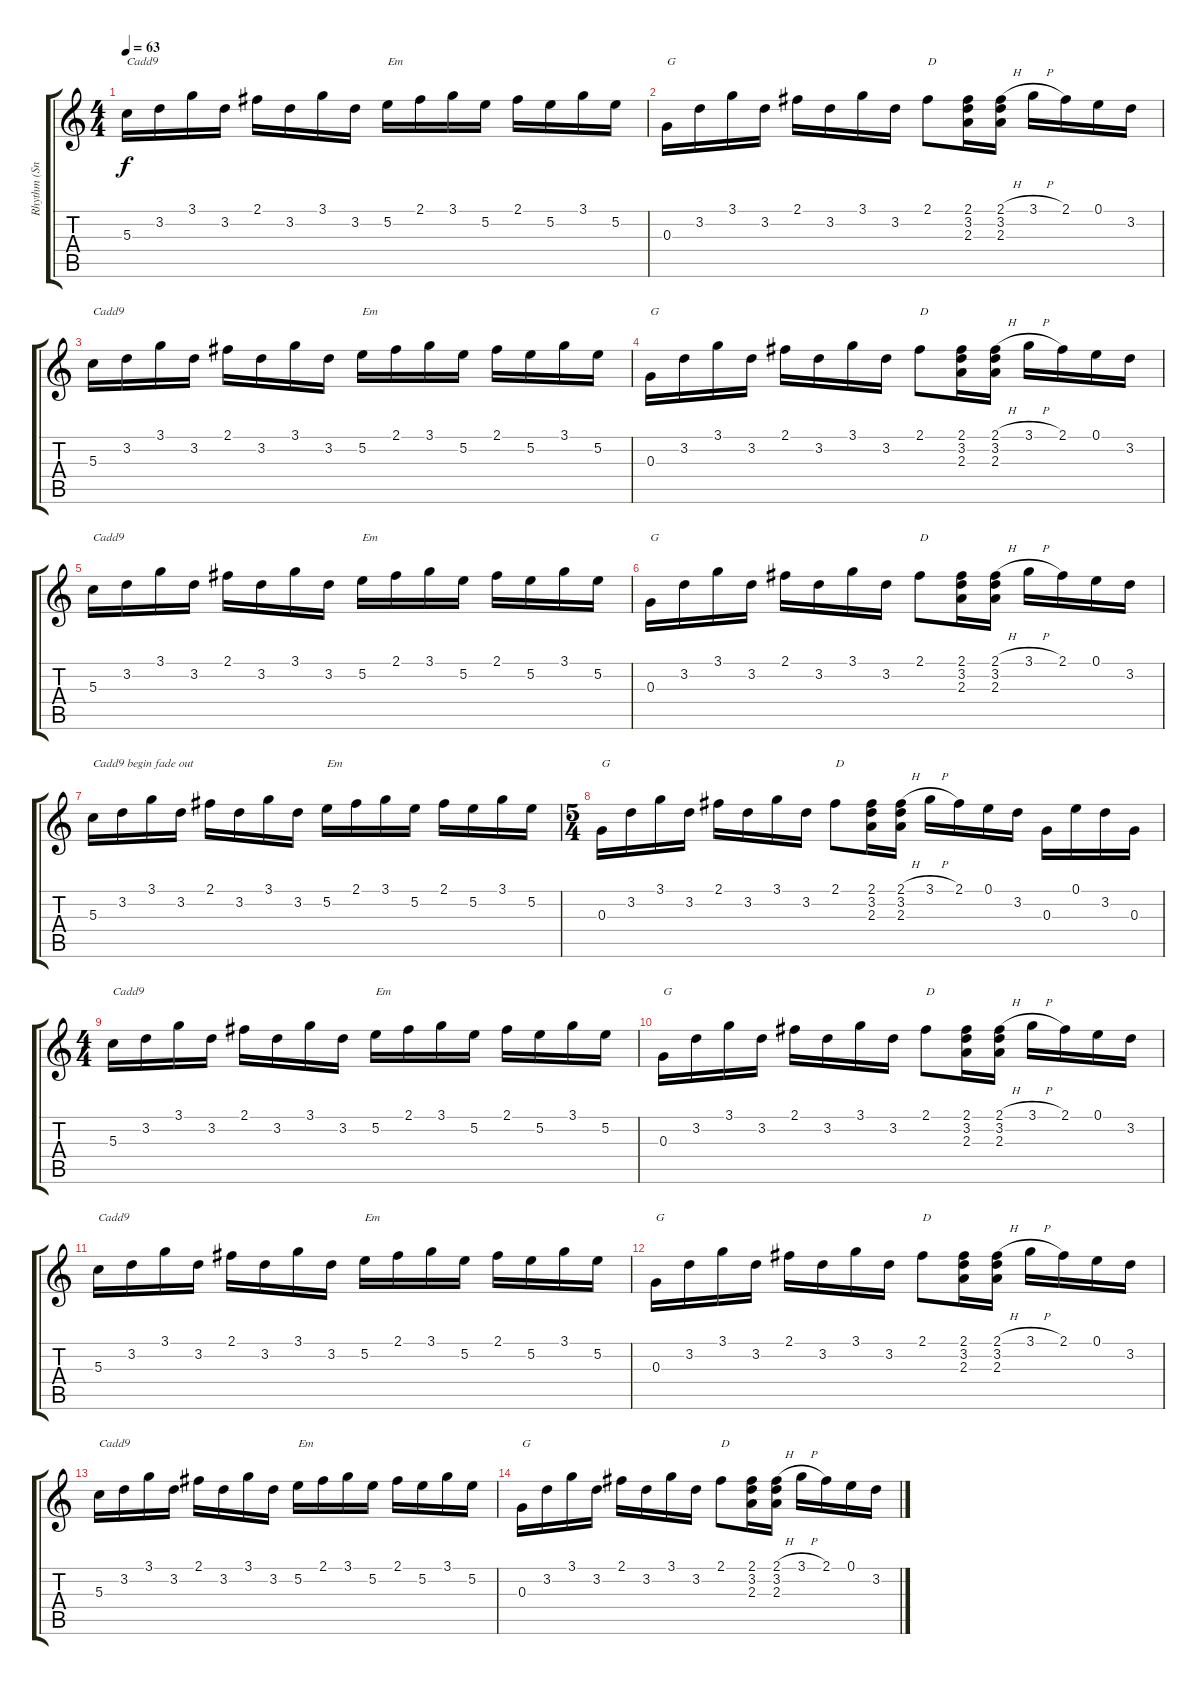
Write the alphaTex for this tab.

\track ("Rhythm (Snake Sabo)" "Rhythm (Sn") {instrument electricguitarclean}
\staff {score tabs}
\tuning (E4 B3 G3 D3 A2 E2) {hide}
\ts (4 4)
\tempo 63
\clef g2
\ks c
5.3.16{txt "Cadd9" dy f} 3.2.16 3.1.16 3.2.16 2.1.16 3.2.16 3.1.16 3.2.16 5.2.16{txt "Em"} 2.1.16 3.1.16 5.2.16 2.1.16 5.2.16 3.1.16 5.2.16 |
0.3.16{txt "G"} 3.2.16 3.1.16 3.2.16 2.1.16 3.2.16 3.1.16 3.2.16 2.1.8{txt "D"} (2.1 3.2 2.3).16 (2.1{h} 3.2 2.3).16 3.1{h}.16 2.1.16 0.1.16 3.2.16 |
5.3.16{txt "Cadd9"} 3.2.16 3.1.16 3.2.16 2.1.16 3.2.16 3.1.16 3.2.16 5.2.16{txt "Em"} 2.1.16 3.1.16 5.2.16 2.1.16 5.2.16 3.1.16 5.2.16 |
0.3.16{txt "G"} 3.2.16 3.1.16 3.2.16 2.1.16 3.2.16 3.1.16 3.2.16 2.1.8{txt "D"} (2.1 3.2 2.3).16 (2.1{h} 3.2 2.3).16 3.1{h}.16 2.1.16 0.1.16 3.2.16 |
5.3.16{txt "Cadd9"} 3.2.16 3.1.16 3.2.16 2.1.16 3.2.16 3.1.16 3.2.16 5.2.16{txt "Em"} 2.1.16 3.1.16 5.2.16 2.1.16 5.2.16 3.1.16 5.2.16 |
0.3.16{txt "G"} 3.2.16 3.1.16 3.2.16 2.1.16 3.2.16 3.1.16 3.2.16 2.1.8{txt "D"} (2.1 3.2 2.3).16 (2.1{h} 3.2 2.3).16 3.1{h}.16 2.1.16 0.1.16 3.2.16 |
5.3.16{txt "Cadd9 begin fade out"} 3.2.16 3.1.16 3.2.16 2.1.16 3.2.16 3.1.16 3.2.16 5.2.16{txt "Em"} 2.1.16 3.1.16 5.2.16 2.1.16 5.2.16 3.1.16 5.2.16 |
\ts (5 4)
0.3.16{txt "G"} 3.2.16 3.1.16 3.2.16 2.1.16 3.2.16 3.1.16 3.2.16 2.1.8{txt "D"} (2.1 3.2 2.3).16 (2.1{h} 3.2 2.3).16 3.1{h}.16 2.1.16 0.1.16 3.2.16 0.3.16 0.1.16 3.2.16 0.3.16 |
\ts (4 4)
5.3.16{txt "Cadd9"} 3.2.16 3.1.16 3.2.16 2.1.16 3.2.16 3.1.16 3.2.16 5.2.16{txt "Em"} 2.1.16 3.1.16 5.2.16 2.1.16 5.2.16 3.1.16 5.2.16 |
0.3.16{txt "G"} 3.2.16 3.1.16 3.2.16 2.1.16 3.2.16 3.1.16 3.2.16 2.1.8{txt "D"} (2.1 3.2 2.3).16 (2.1{h} 3.2 2.3).16 3.1{h}.16 2.1.16 0.1.16 3.2.16 |
5.3.16{txt "Cadd9"} 3.2.16 3.1.16 3.2.16 2.1.16 3.2.16 3.1.16 3.2.16 5.2.16{txt "Em"} 2.1.16 3.1.16 5.2.16 2.1.16 5.2.16 3.1.16 5.2.16 |
0.3.16{txt "G"} 3.2.16 3.1.16 3.2.16 2.1.16 3.2.16 3.1.16 3.2.16 2.1.8{txt "D"} (2.1 3.2 2.3).16 (2.1{h} 3.2 2.3).16 3.1{h}.16 2.1.16 0.1.16 3.2.16 |
5.3.16{txt "Cadd9"} 3.2.16 3.1.16 3.2.16 2.1.16 3.2.16 3.1.16 3.2.16 5.2.16{txt "Em"} 2.1.16 3.1.16 5.2.16 2.1.16 5.2.16 3.1.16 5.2.16 |
0.3.16{txt "G"} 3.2.16 3.1.16 3.2.16 2.1.16 3.2.16 3.1.16 3.2.16 2.1.8{txt "D"} (2.1 3.2 2.3).16 (2.1{h} 3.2 2.3).16 3.1{h}.16 2.1.16 0.1.16 3.2.16
